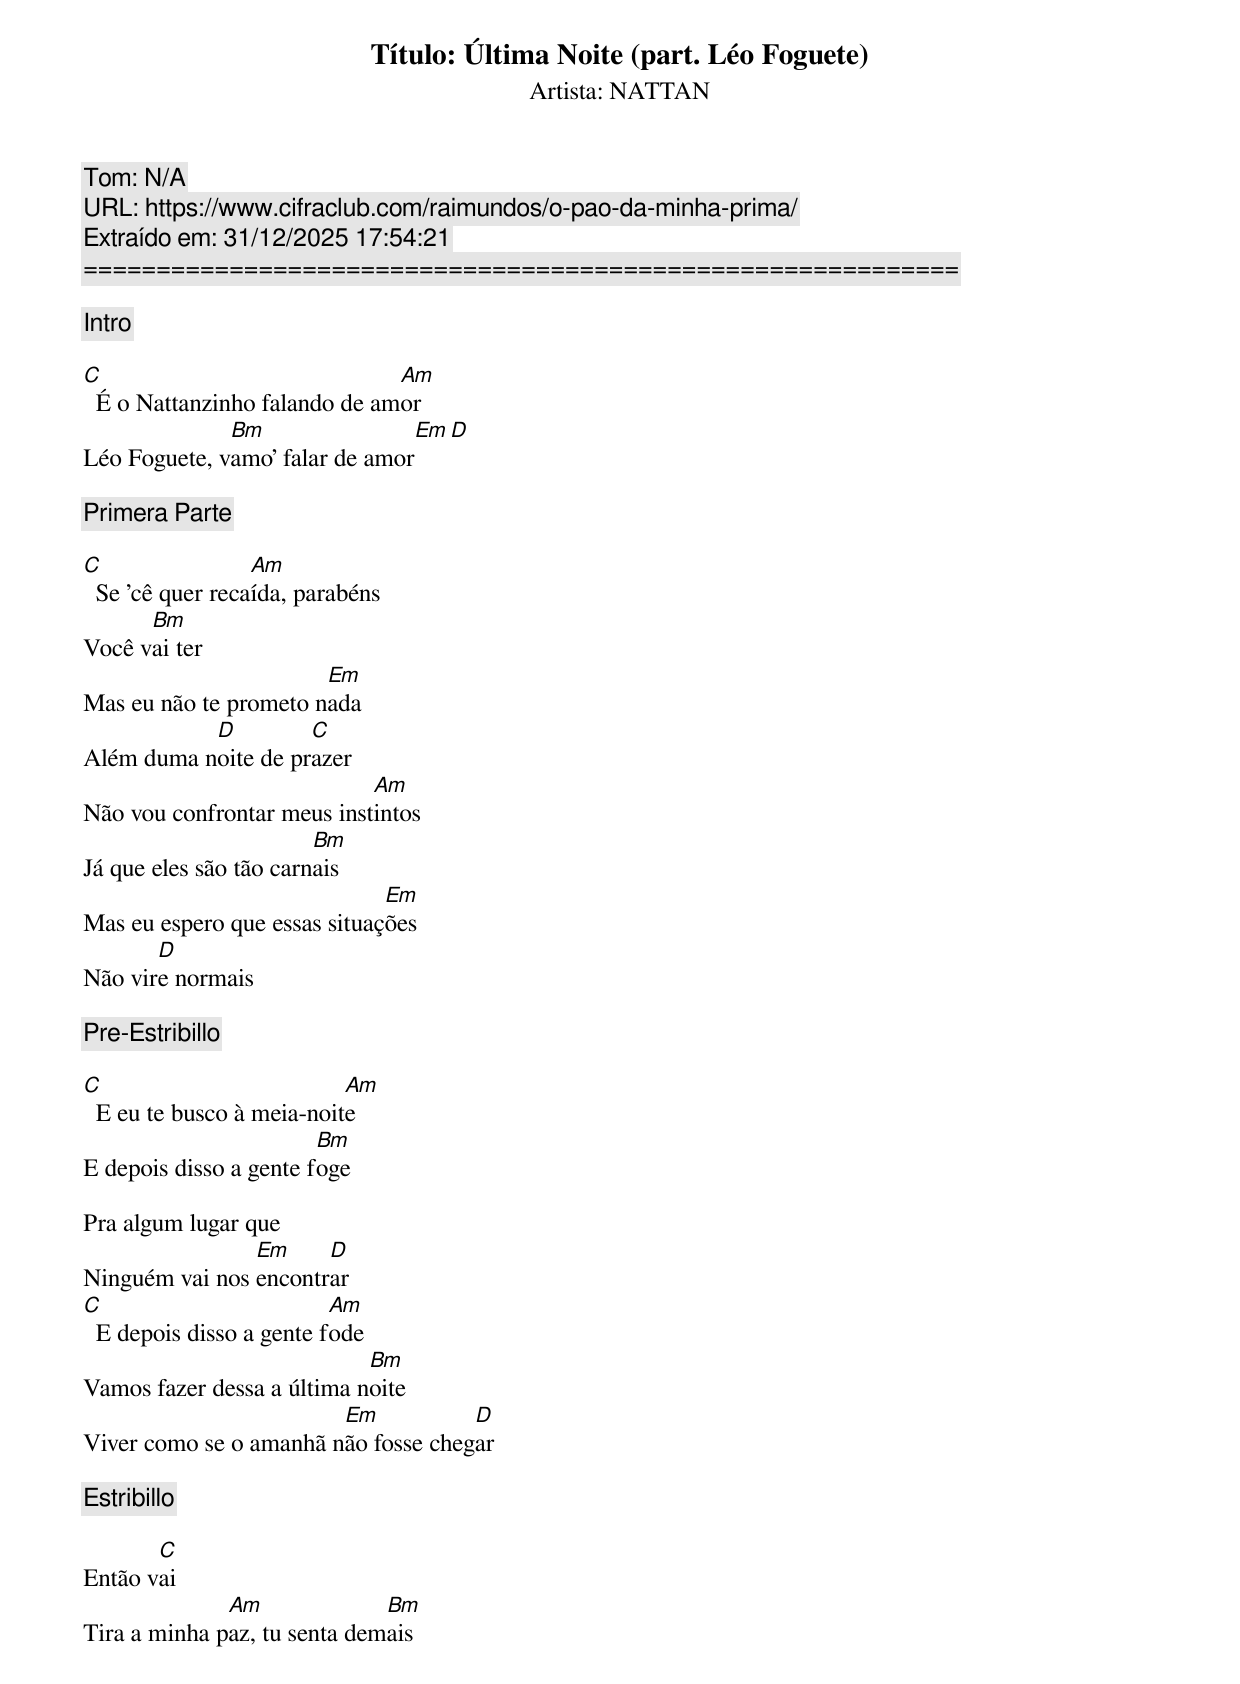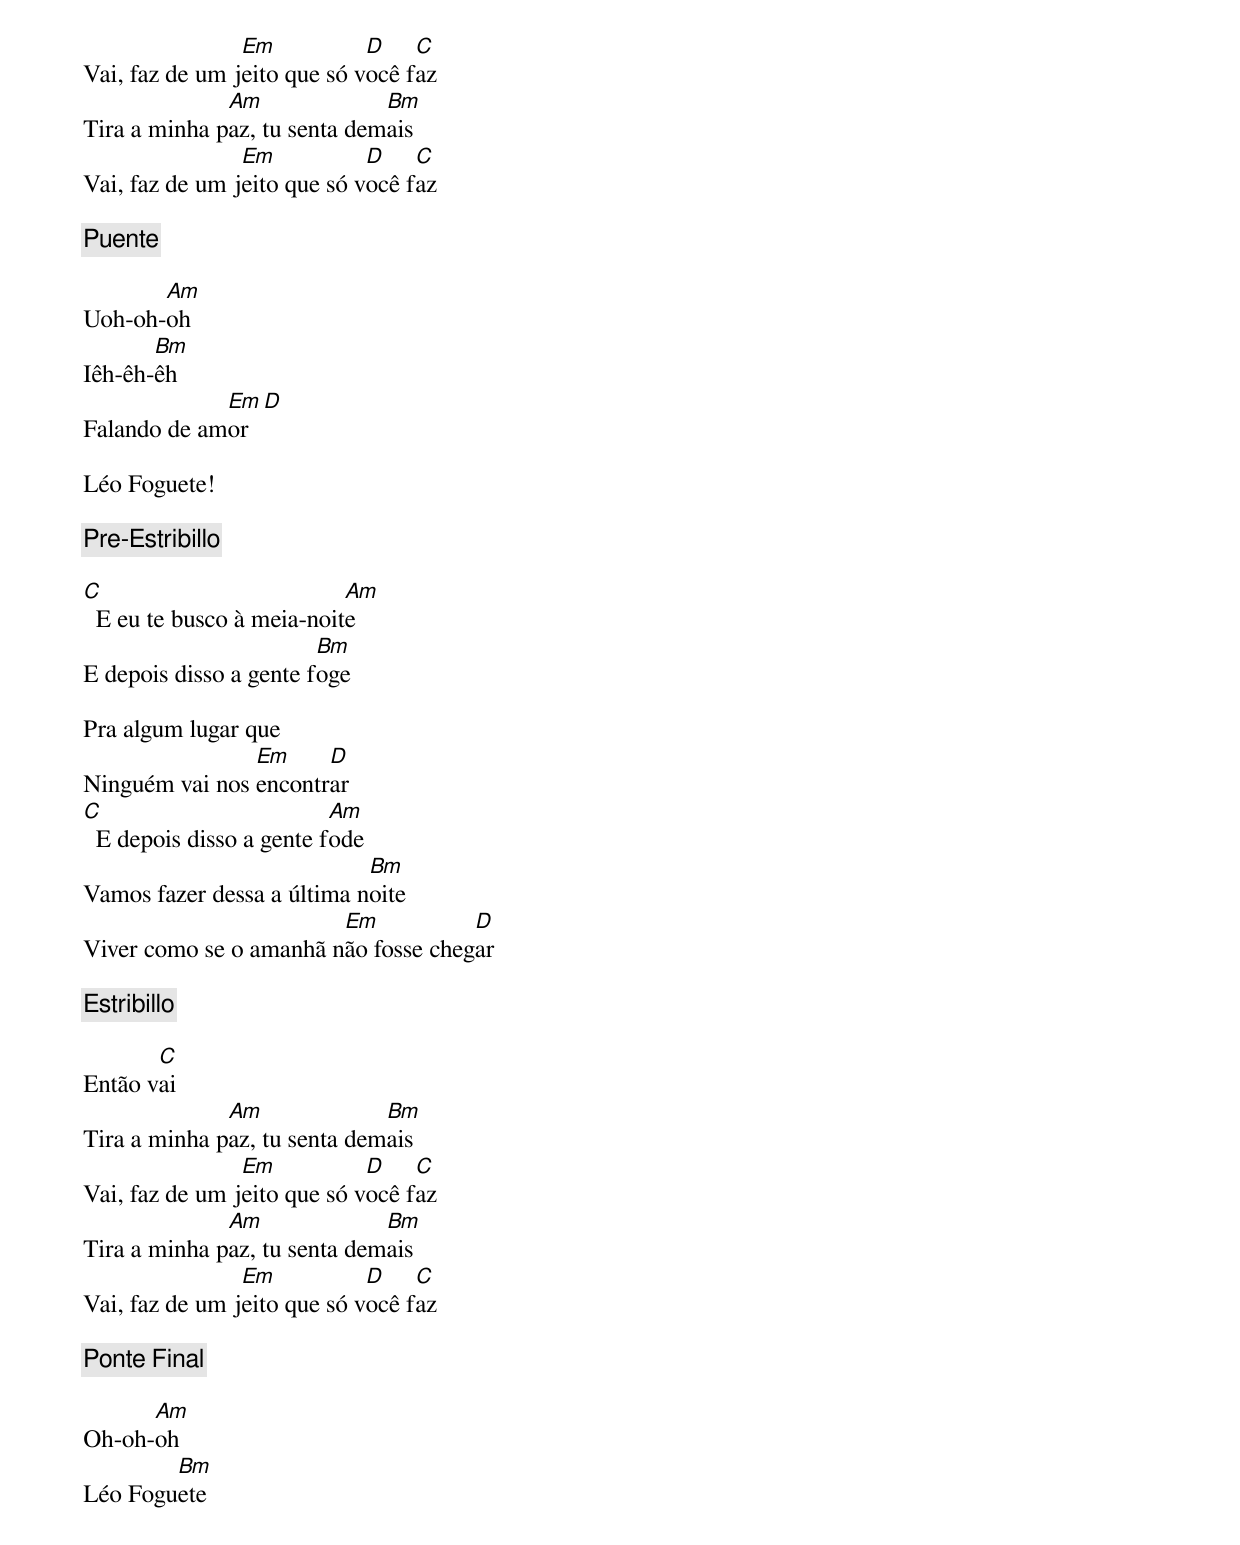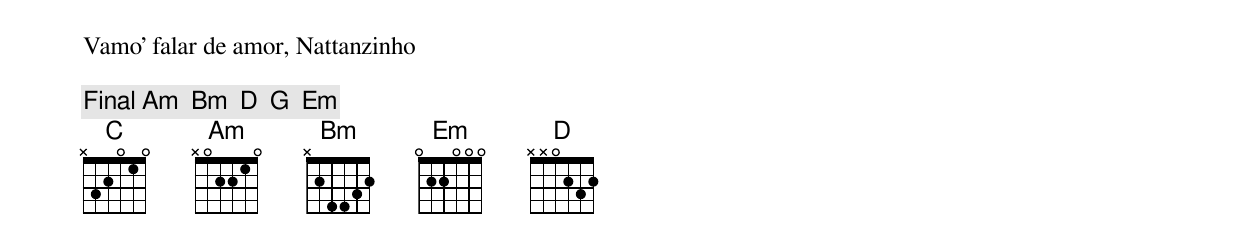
Título: Última Noite (part. Léo Foguete)
Artista: NATTAN
Tom: N/A
URL: https://www.cifraclub.com/raimundos/o-pao-da-minha-prima/
Extraído em: 31/12/2025 17:54:21
============================================================

[Intro]

C                              Am
  É o Nattanzinho falando de amor
              Bm                 Em  D
Léo Foguete, vamo' falar de amor

[Primera Parte]

C                 Am
  Se 'cê quer recaída, parabéns
      Bm
Você vai ter
                       Em
Mas eu não te prometo nada
           D         C
Além duma noite de prazer
                            Am
Não vou confrontar meus instintos
                        Bm
Já que eles são tão carnais
                              Em
Mas eu espero que essas situações
       D
Não vire normais

[Pre-Estribillo]

C                          Am
  E eu te busco à meia-noite
                        Bm
E depois disso a gente foge

Pra algum lugar que
                Em     D
Ninguém vai nos encontrar
C                         Am
  E depois disso a gente fode
                            Bm
Vamos fazer dessa a última noite
                        Em           D
Viver como se o amanhã não fosse chegar

[Estribillo]

       C
Então vai
              Am              Bm
Tira a minha paz, tu senta demais
                Em           D    C
Vai, faz de um jeito que só você faz
              Am              Bm
Tira a minha paz, tu senta demais
                Em           D    C
Vai, faz de um jeito que só você faz

[Puente]

       Am
Uoh-oh-oh
       Bm
Iêh-êh-êh
             Em  D
Falando de amor

Léo Foguete!

[Pre-Estribillo]

C                          Am
  E eu te busco à meia-noite
                        Bm
E depois disso a gente foge

Pra algum lugar que
                Em     D
Ninguém vai nos encontrar
C                         Am
  E depois disso a gente fode
                            Bm
Vamos fazer dessa a última noite
                        Em           D
Viver como se o amanhã não fosse chegar

[Estribillo]

       C
Então vai
              Am              Bm
Tira a minha paz, tu senta demais
                Em           D    C
Vai, faz de um jeito que só você faz
              Am              Bm
Tira a minha paz, tu senta demais
                Em           D    C
Vai, faz de um jeito que só você faz

[Ponte Final]

      Am
Oh-oh-oh
        Bm
Léo Foguete

Vamo' falar de amor, Nattanzinho

[Final] Am  Bm  D  G  Em
